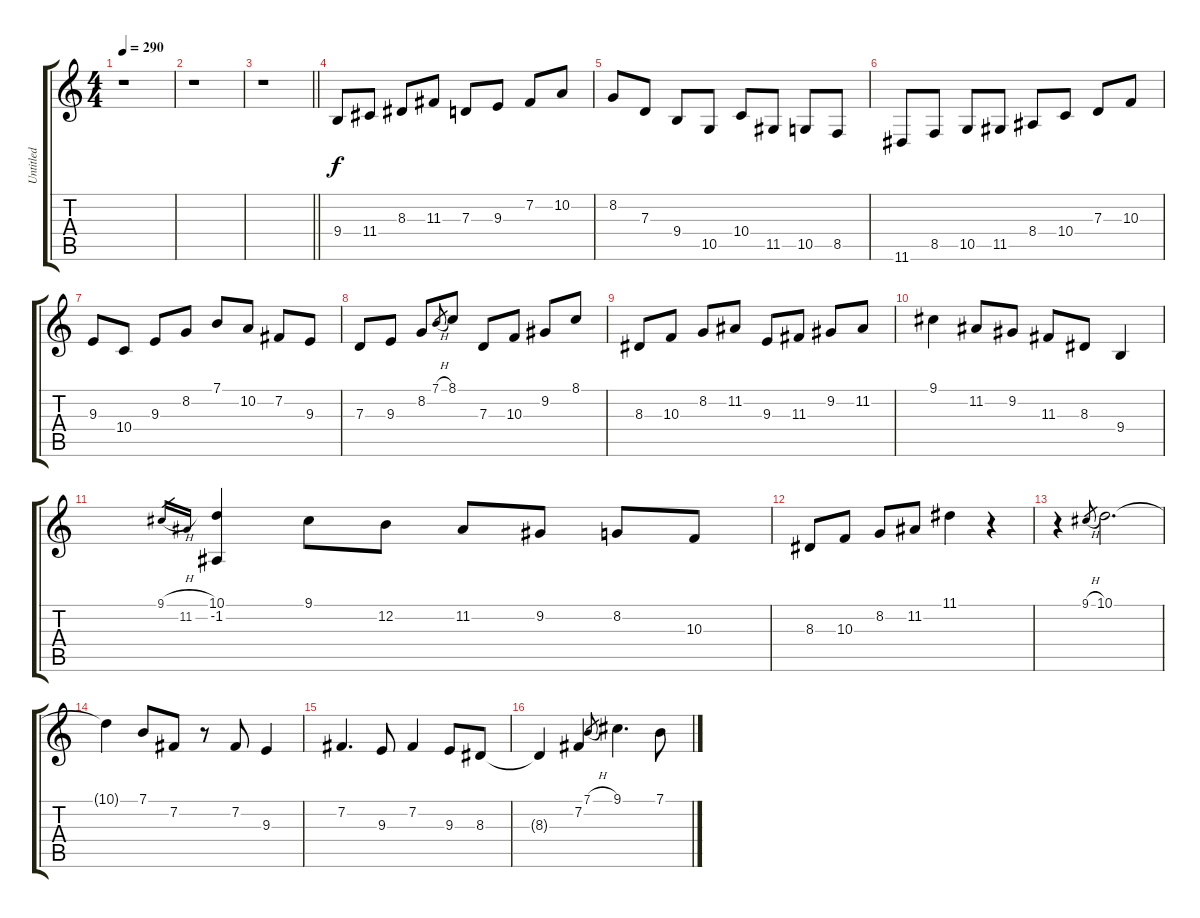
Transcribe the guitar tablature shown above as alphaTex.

\track ("Untitled" "Untitled") {instrument tenorsax}
\staff {score tabs}
\tuning (E4 B3 G3 D3 A2 E2) {hide}
\ts (4 4)
\tempo 290
\clef g2
\ks c
r.1{dy f} |
r.1 |
\barLineRight lightlight
r.1 |
9.4.8 11.4.8 8.3.8 11.3.8 7.3.8 9.3.8 7.2.8 10.2.8 |
8.2.8 7.3.8 9.4.8 10.5.8 10.4.8 11.5.8 10.5.8 8.5.8 |
11.6.8 8.5.8 10.5.8 11.5.8 8.4.8 10.4.8 7.3.8 10.3.8 |
9.3.8 10.4.8 9.3.8 8.2.8 7.1.8 10.2.8 7.2.8 9.3.8 |
7.3.8 9.3.8 8.2.8 7.1{h}.8{gr} 8.1.8 7.3.8 10.3.8 9.2.8 8.1.8 |
8.3.8 10.3.8 8.2.8 11.2.8 9.3.8 11.3.8 9.2.8 11.2.8 |
9.1.4 11.2.8 9.2.8 11.3.8 8.3.8 9.4.4 |
9.1{h}.16{gr} 11.2.16{gr} (10.1 -1.2).4 9.1.8 12.2.8 11.2.8 9.2.8 8.2.8 10.3.8 |
8.3.8 10.3.8 8.2.8 11.2.8 11.1.4 r.4 |
r.4 9.1{h}.8{gr} 10.1.2{d} |
10.1{t}.4 7.1.8 7.2.8 r.8 7.2.8 9.3.4 |
7.2.4{d} 9.3.8 7.2.4 9.3.8 8.3.8 |
8.3{t}.4 7.2.4 7.1{h}.8{gr} 9.1.4{d} 7.1.8
